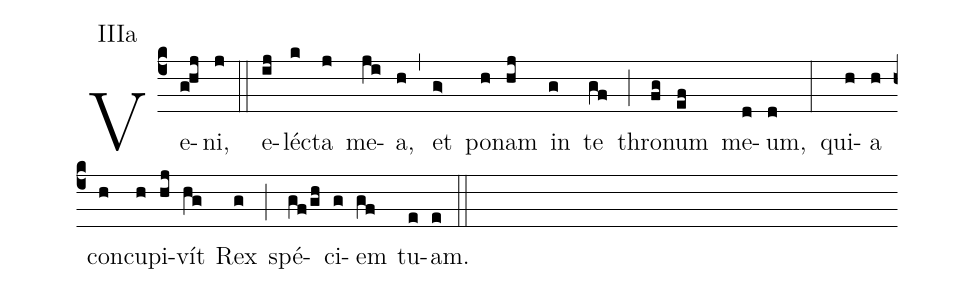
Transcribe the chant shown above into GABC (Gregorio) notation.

annotation: IIIa;
%%
(c4)Ve(ghj)ni,(j) (::) e(ij)léc(k)ta(j) me(ji)a,(h) (,) et(g>) po(h)nam(hj) in(g) te(gf) (;) thro(fg)num(ef) me(d)um,(d) (:) qui(h)a(h) con(h)cu(h)pi(hj)vít(hg) Rex(g) (;) spé(gf/gh)ci(g)em(gf) tu(e)am.(e) (::)
